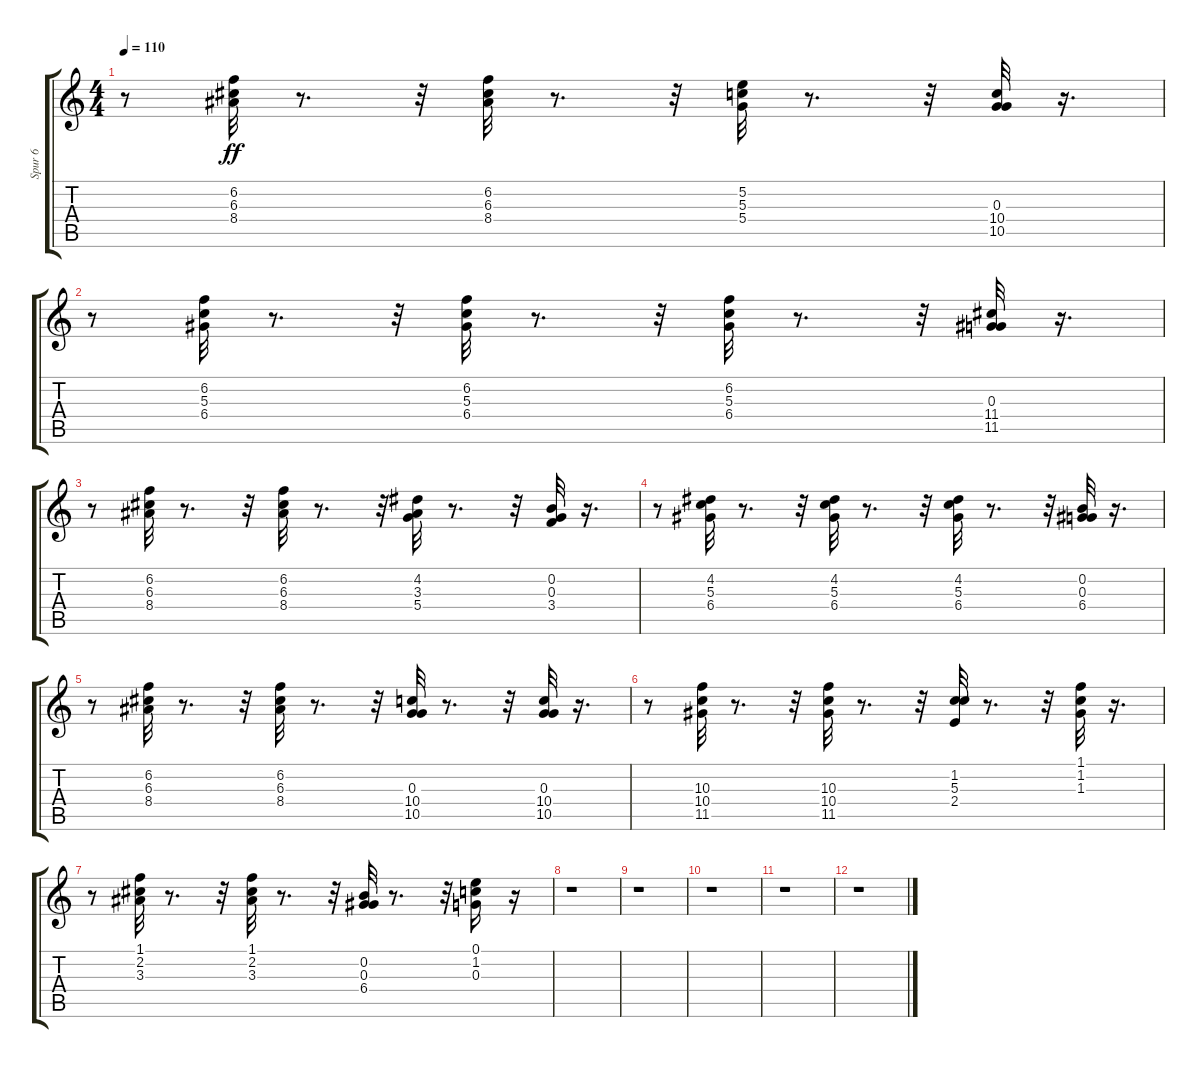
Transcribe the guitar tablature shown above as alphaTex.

\track ("Spur 6" "Spur 6") {instrument acousticguitarnylon}
\staff {score tabs}
\tuning (E4 B3 G3 D3 A2 E2) {hide}
\ts (4 4)
\tempo 110
\clef g2
\ks c
r.8{dy ff} (6.2 6.3 8.4).32 r.8{d} r.32 (6.2 6.3 8.4).32 r.8{d} r.32 (5.2 5.3 5.4).32 r.8{d} r.32 (0.3 10.4 10.5).32 r.16{d} |
r.8 (6.2 5.3 6.4).32 r.8{d} r.32 (6.2 5.3 6.4).32 r.8{d} r.32 (6.2 5.3 6.4).32 r.8{d} r.32 (0.3 11.4 11.5).32 r.16{d} |
r.8 (6.2 6.3 8.4).32 r.8{d} r.32 (6.2 6.3 8.4).32 r.8{d} r.32 (4.2 3.3 5.4).32 r.8{d} r.32 (0.2 0.3 3.4).32 r.16{d} |
r.8 (4.2 5.3 6.4).32 r.8{d} r.32 (4.2 5.3 6.4).32 r.8{d} r.32 (4.2 5.3 6.4).32 r.8{d} r.32 (0.2 0.3 6.4).32 r.16{d} |
r.8 (6.2 6.3 8.4).32 r.8{d} r.32 (6.2 6.3 8.4).32 r.8{d} r.32 (0.3 10.4 10.5).32 r.8{d} r.32 (0.3 10.4 10.5).32 r.16{d} |
r.8 (10.3 10.4 11.5).32 r.8{d} r.32 (10.3 10.4 11.5).32 r.8{d} r.32 (1.2 5.3 2.4).32 r.8{d} r.32 (1.1 1.2 1.3).32 r.16{d} |
r.8 (1.1 2.2 3.3).32 r.8{d} r.32 (1.1 2.2 3.3).32 r.8{d} r.32 (0.2 0.3 6.4).32 r.8{d} r.32 (0.1 1.2 0.3).16 r.16 |
r.1 |
r.1 |
r.1 |
r.1 |
r.1
